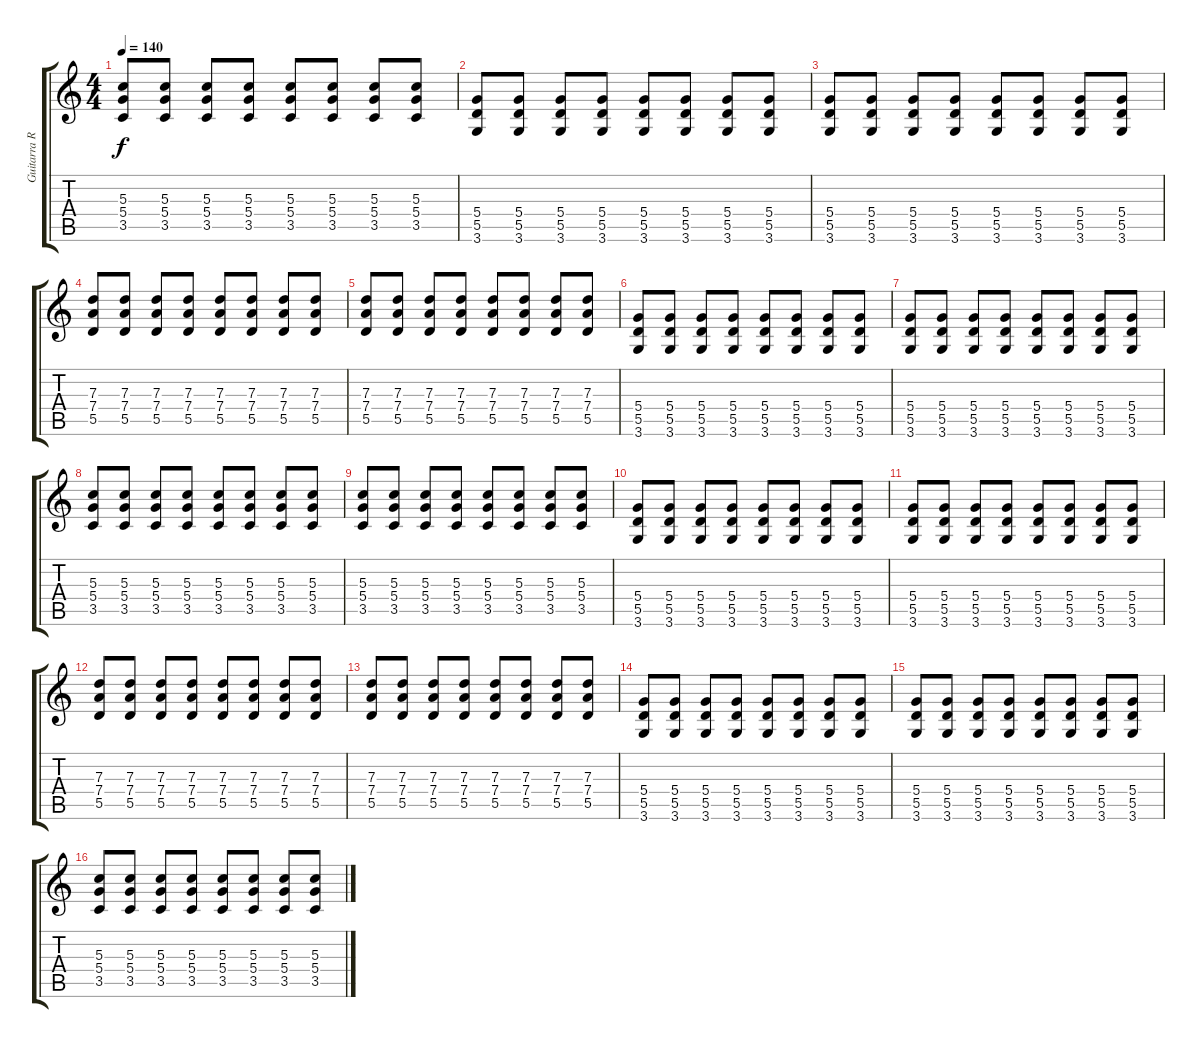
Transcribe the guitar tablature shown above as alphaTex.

\track ("Guitarra Rítmica" "Guitarra R") {instrument overdrivenguitar}
\staff {score tabs}
\tuning (E4 B3 G3 D3 A2 E2) {hide}
\ts (4 4)
\tempo 140
\clef g2
\ks c
(5.3 5.4 3.5).8{dy f} (5.3 5.4 3.5).8 (5.3 5.4 3.5).8 (5.3 5.4 3.5).8 (5.3 5.4 3.5).8 (5.3 5.4 3.5).8 (5.3 5.4 3.5).8 (5.3 5.4 3.5).8 |
(5.4 5.5 3.6).8 (5.4 5.5 3.6).8 (5.4 5.5 3.6).8 (5.4 5.5 3.6).8 (5.4 5.5 3.6).8 (5.4 5.5 3.6).8 (5.4 5.5 3.6).8 (5.4 5.5 3.6).8 |
(5.4 5.5 3.6).8 (5.4 5.5 3.6).8 (5.4 5.5 3.6).8 (5.4 5.5 3.6).8 (5.4 5.5 3.6).8 (5.4 5.5 3.6).8 (5.4 5.5 3.6).8 (5.4 5.5 3.6).8 |
(7.3 7.4 5.5).8 (7.3 7.4 5.5).8 (7.3 7.4 5.5).8 (7.3 7.4 5.5).8 (7.3 7.4 5.5).8 (7.3 7.4 5.5).8 (7.3 7.4 5.5).8 (7.3 7.4 5.5).8 |
(7.3 7.4 5.5).8 (7.3 7.4 5.5).8 (7.3 7.4 5.5).8 (7.3 7.4 5.5).8 (7.3 7.4 5.5).8 (7.3 7.4 5.5).8 (7.3 7.4 5.5).8 (7.3 7.4 5.5).8 |
(5.4 5.5 3.6).8 (5.4 5.5 3.6).8 (5.4 5.5 3.6).8 (5.4 5.5 3.6).8 (5.4 5.5 3.6).8 (5.4 5.5 3.6).8 (5.4 5.5 3.6).8 (5.4 5.5 3.6).8 |
(5.4 5.5 3.6).8 (5.4 5.5 3.6).8 (5.4 5.5 3.6).8 (5.4 5.5 3.6).8 (5.4 5.5 3.6).8 (5.4 5.5 3.6).8 (5.4 5.5 3.6).8 (5.4 5.5 3.6).8 |
(5.3 5.4 3.5).8 (5.3 5.4 3.5).8 (5.3 5.4 3.5).8 (5.3 5.4 3.5).8 (5.3 5.4 3.5).8 (5.3 5.4 3.5).8 (5.3 5.4 3.5).8 (5.3 5.4 3.5).8 |
(5.3 5.4 3.5).8 (5.3 5.4 3.5).8 (5.3 5.4 3.5).8 (5.3 5.4 3.5).8 (5.3 5.4 3.5).8 (5.3 5.4 3.5).8 (5.3 5.4 3.5).8 (5.3 5.4 3.5).8 |
(5.4 5.5 3.6).8 (5.4 5.5 3.6).8 (5.4 5.5 3.6).8 (5.4 5.5 3.6).8 (5.4 5.5 3.6).8 (5.4 5.5 3.6).8 (5.4 5.5 3.6).8 (5.4 5.5 3.6).8 |
(5.4 5.5 3.6).8 (5.4 5.5 3.6).8 (5.4 5.5 3.6).8 (5.4 5.5 3.6).8 (5.4 5.5 3.6).8 (5.4 5.5 3.6).8 (5.4 5.5 3.6).8 (5.4 5.5 3.6).8 |
(7.3 7.4 5.5).8 (7.3 7.4 5.5).8 (7.3 7.4 5.5).8 (7.3 7.4 5.5).8 (7.3 7.4 5.5).8 (7.3 7.4 5.5).8 (7.3 7.4 5.5).8 (7.3 7.4 5.5).8 |
(7.3 7.4 5.5).8 (7.3 7.4 5.5).8 (7.3 7.4 5.5).8 (7.3 7.4 5.5).8 (7.3 7.4 5.5).8 (7.3 7.4 5.5).8 (7.3 7.4 5.5).8 (7.3 7.4 5.5).8 |
(5.4 5.5 3.6).8 (5.4 5.5 3.6).8 (5.4 5.5 3.6).8 (5.4 5.5 3.6).8 (5.4 5.5 3.6).8 (5.4 5.5 3.6).8 (5.4 5.5 3.6).8 (5.4 5.5 3.6).8 |
(5.4 5.5 3.6).8 (5.4 5.5 3.6).8 (5.4 5.5 3.6).8 (5.4 5.5 3.6).8 (5.4 5.5 3.6).8 (5.4 5.5 3.6).8 (5.4 5.5 3.6).8 (5.4 5.5 3.6).8 |
(5.3 5.4 3.5).8 (5.3 5.4 3.5).8 (5.3 5.4 3.5).8 (5.3 5.4 3.5).8 (5.3 5.4 3.5).8 (5.3 5.4 3.5).8 (5.3 5.4 3.5).8 (5.3 5.4 3.5).8
